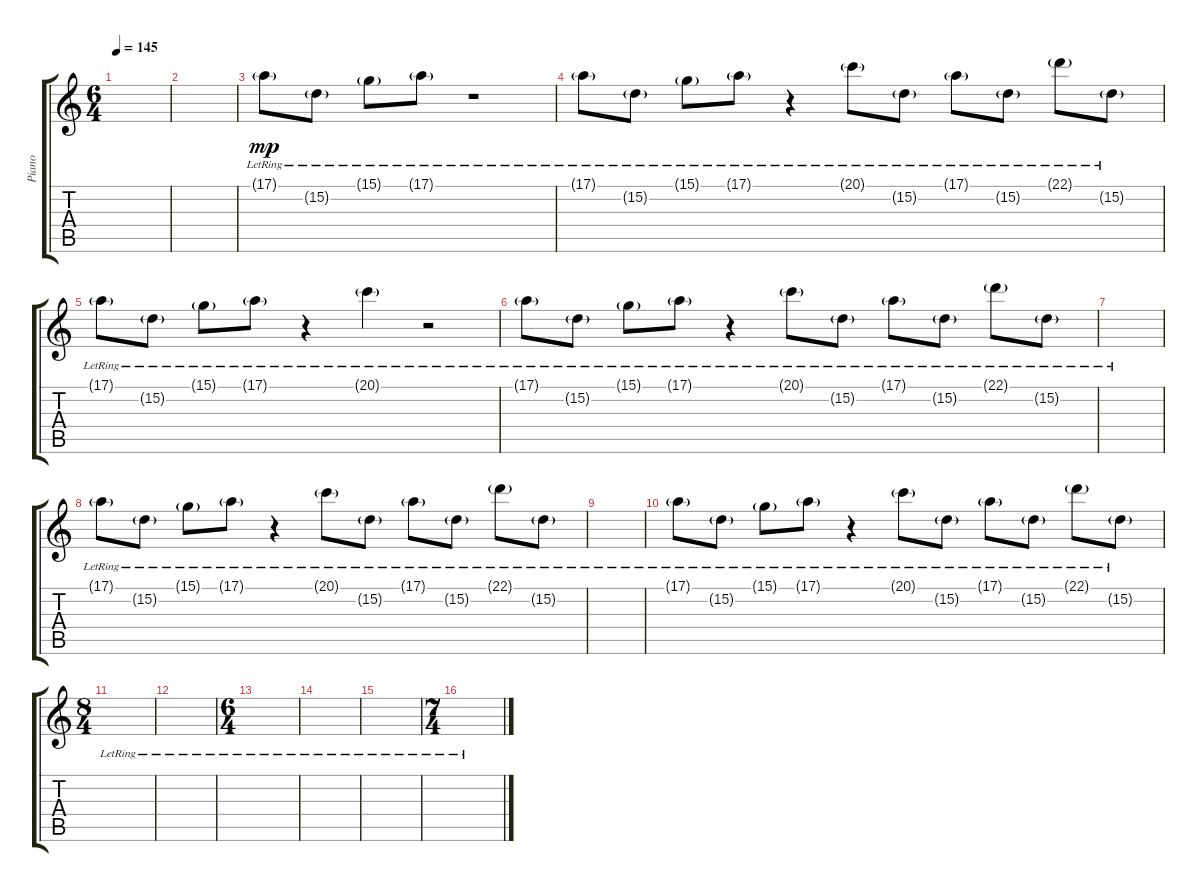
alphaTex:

\track ("Piano" "Piano") {instrument acousticgrandpiano}
\staff {score tabs}
\tuning (E4 B3 G3 D3 A2 E2) {hide}
\ts (6 4)
\tempo 145
\clef g2
\ks c
|
|
17.1{g lr}.8{dy mp} 15.2{g lr}.8 15.1{g lr}.8 17.1{g lr}.8 r.1 |
17.1{g lr}.8 15.2{g lr}.8 15.1{g lr}.8 17.1{g lr}.8 r.4 20.1{g lr}.8 15.2{g lr}.8 17.1{g lr}.8 15.2{g lr}.8 22.1{g lr}.8 15.2{g lr}.8 |
17.1{g lr}.8 15.2{g lr}.8 15.1{g lr}.8 17.1{g lr}.8 r.4 20.1{g lr}.4 r.2 |
17.1{g lr}.8 15.2{g lr}.8 15.1{g lr}.8 17.1{g lr}.8 r.4 20.1{g lr}.8 15.2{g lr}.8 17.1{g lr}.8 15.2{g lr}.8 22.1{g lr}.8 15.2{g lr}.8 |
|
17.1{g lr}.8 15.2{g lr}.8 15.1{g lr}.8 17.1{g lr}.8 r.4 20.1{g lr}.8 15.2{g lr}.8 17.1{g lr}.8 15.2{g lr}.8 22.1{g lr}.8 15.2{g lr}.8 |
|
17.1{g lr}.8 15.2{g lr}.8 15.1{g lr}.8 17.1{g lr}.8 r.4 20.1{g lr}.8 15.2{g lr}.8 17.1{g lr}.8 15.2{g lr}.8 22.1{g lr}.8 15.2{g lr}.8 |
\ts (8 4)
|
|
\ts (6 4)
|
|
|
\ts (7 4)
